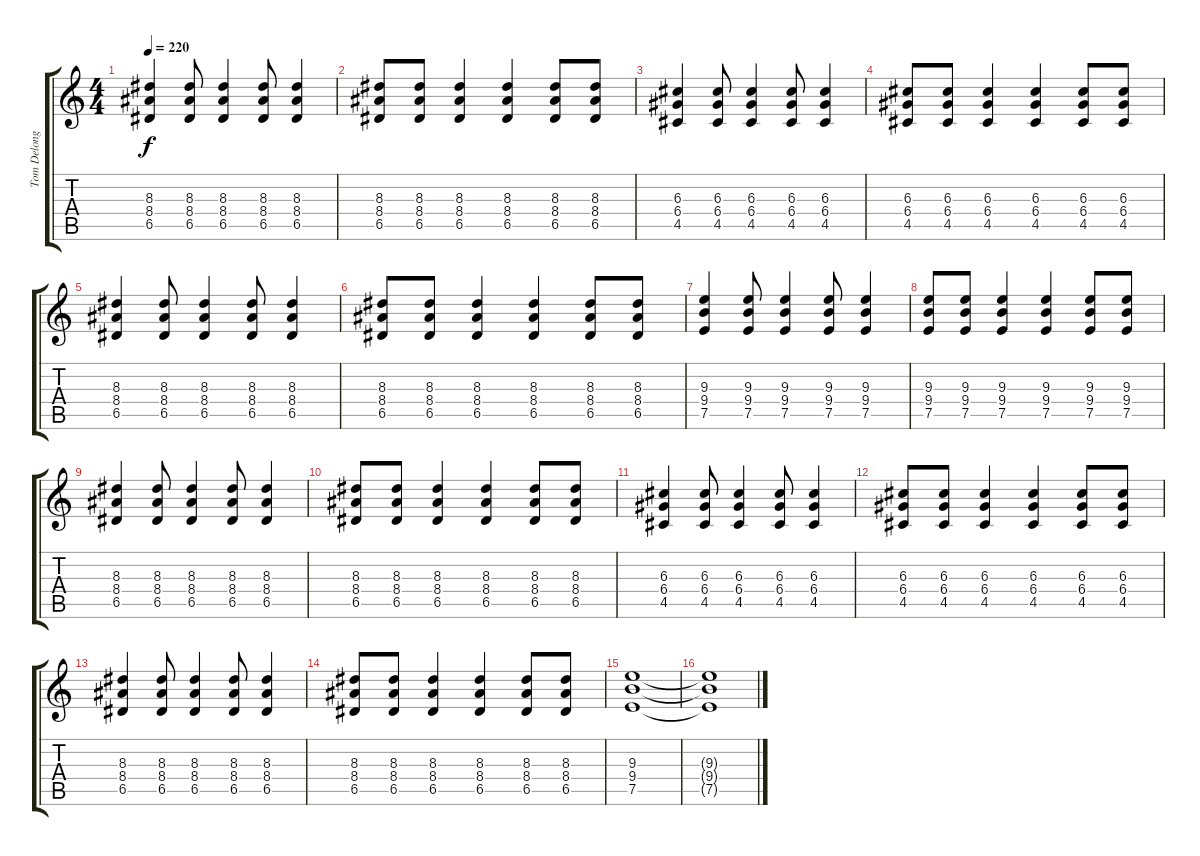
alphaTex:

\track ("Tom Delonge (Guitar)" "Tom Delong") {instrument overdrivenguitar}
\staff {score tabs}
\tuning (E4 B3 G3 D3 A2 E2) {hide}
\ts (4 4)
\tempo 220
\clef g2
\ks c
(8.3 8.4 6.5).4{dy f} (8.3 8.4 6.5).8 (8.3 8.4 6.5).4 (8.3 8.4 6.5).8 (8.3 8.4 6.5).4 |
(8.3 8.4 6.5).8 (8.3 8.4 6.5).8 (8.3 8.4 6.5).4 (8.3 8.4 6.5).4 (8.3 8.4 6.5).8 (8.3 8.4 6.5).8 |
(6.3 6.4 4.5).4 (6.3 6.4 4.5).8 (6.3 6.4 4.5).4 (6.3 6.4 4.5).8 (6.3 6.4 4.5).4 |
(6.3 6.4 4.5).8 (6.3 6.4 4.5).8 (6.3 6.4 4.5).4 (6.3 6.4 4.5).4 (6.3 6.4 4.5).8 (6.3 6.4 4.5).8 |
(8.3 8.4 6.5).4 (8.3 8.4 6.5).8 (8.3 8.4 6.5).4 (8.3 8.4 6.5).8 (8.3 8.4 6.5).4 |
(8.3 8.4 6.5).8 (8.3 8.4 6.5).8 (8.3 8.4 6.5).4 (8.3 8.4 6.5).4 (8.3 8.4 6.5).8 (8.3 8.4 6.5).8 |
(9.3 9.4 7.5).4 (9.3 9.4 7.5).8 (9.3 9.4 7.5).4 (9.3 9.4 7.5).8 (9.3 9.4 7.5).4 |
(9.3 9.4 7.5).8 (9.3 9.4 7.5).8 (9.3 9.4 7.5).4 (9.3 9.4 7.5).4 (9.3 9.4 7.5).8 (9.3 9.4 7.5).8 |
(8.3 8.4 6.5).4 (8.3 8.4 6.5).8 (8.3 8.4 6.5).4 (8.3 8.4 6.5).8 (8.3 8.4 6.5).4 |
(8.3 8.4 6.5).8 (8.3 8.4 6.5).8 (8.3 8.4 6.5).4 (8.3 8.4 6.5).4 (8.3 8.4 6.5).8 (8.3 8.4 6.5).8 |
(6.3 6.4 4.5).4 (6.3 6.4 4.5).8 (6.3 6.4 4.5).4 (6.3 6.4 4.5).8 (6.3 6.4 4.5).4 |
(6.3 6.4 4.5).8 (6.3 6.4 4.5).8 (6.3 6.4 4.5).4 (6.3 6.4 4.5).4 (6.3 6.4 4.5).8 (6.3 6.4 4.5).8 |
(8.3 8.4 6.5).4 (8.3 8.4 6.5).8 (8.3 8.4 6.5).4 (8.3 8.4 6.5).8 (8.3 8.4 6.5).4 |
(8.3 8.4 6.5).8 (8.3 8.4 6.5).8 (8.3 8.4 6.5).4 (8.3 8.4 6.5).4 (8.3 8.4 6.5).8 (8.3 8.4 6.5).8 |
(9.3 9.4 7.5).1 |
(9.3{t} 9.4{t} 7.5{t}).1
